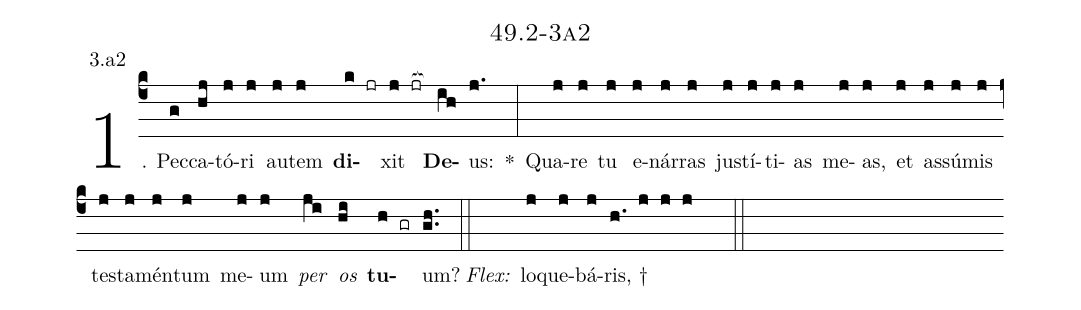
name: 49.2-3a2;
annotation: 3.a2;
%%
(c4)1. Pec(g)ca(hj)tó(j)ri(j) au(j)tem(j) <b>di</b>(k jr)xit(j jr[ocb:1{]) <b>De</b>(ih[ocb:0}])us:(j.) *(:) Qua(j)re(j) tu(j) e(j)nár(j)ras(j) jus(j)tí(j)ti(j)as(j) me(j)as,(j) et(j) as(j)sú(j)mis(j) tes(j)ta(j)mén(j)tum(j) me(j)um(j) <i>per</i>(ji) <i>os</i>(hi) <b>tu</b>(h gr)um?(gh..) (::)
<i>Flex:</i>()  lo(j)que(j)bá(j)ris, †(h. j j j  ::)

%E(j) u(j) o(ji) u(hi) a(h) e.(gh..) (::)
